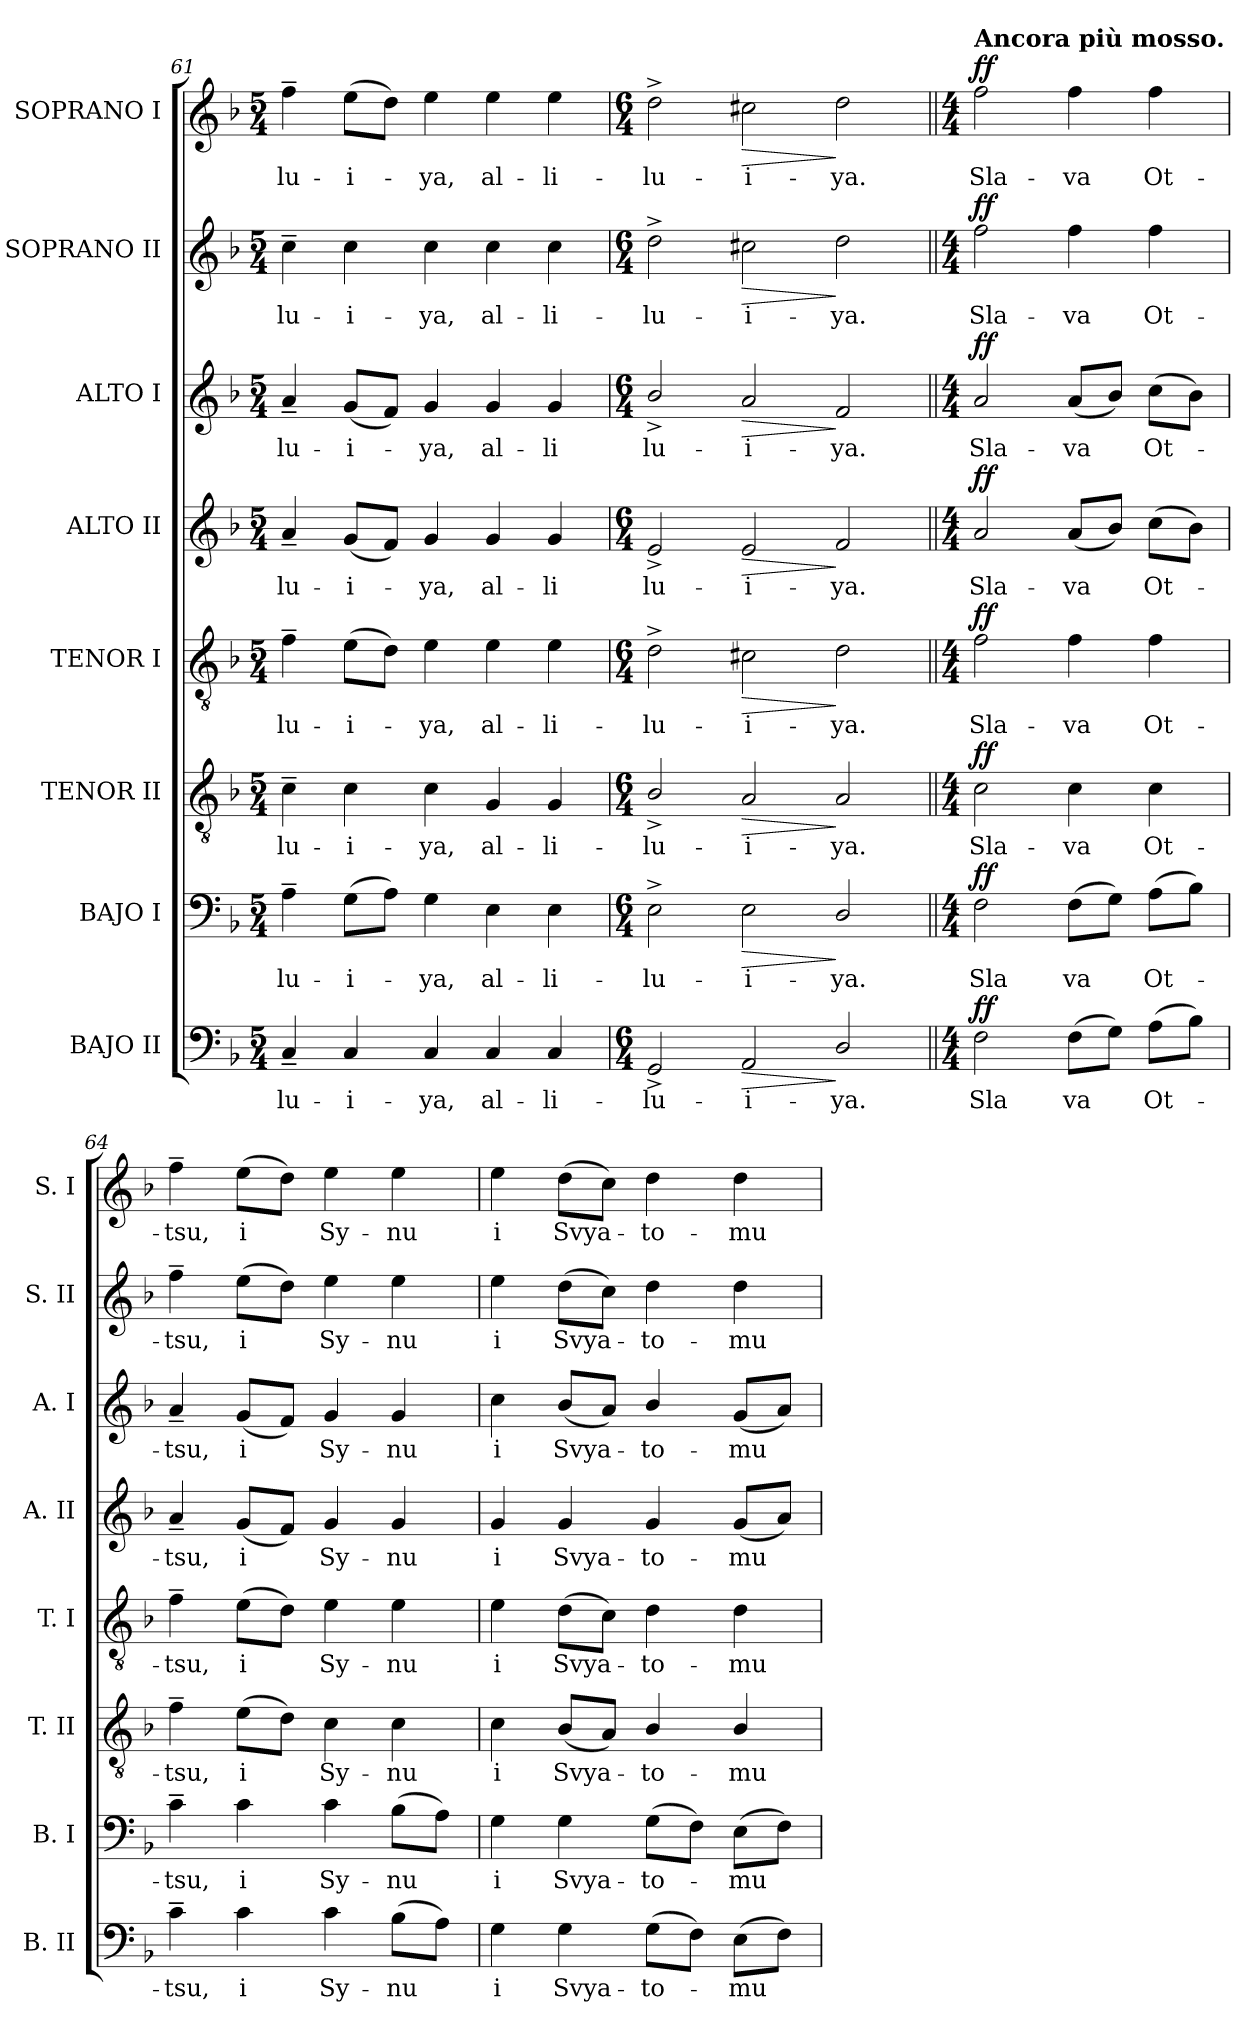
**kern	**text	**dynam	**kern	**text	**dynam	**kern	**text	**dynam	**kern	**text	**dynam	**kern	**text	**dynam	**kern	**text	**dynam	**kern	**text	**dynam	**kern	**text	**dynam
*part8	*part8	*part8	*part7	*part7	*part7	*part6	*part6	*part6	*part5	*part5	*part5	*part4	*part4	*part4	*part3	*part3	*part3	*part2	*part2	*part2	*part1	*part1	*part1
*staff8	*staff8	*staff8	*staff7	*staff7	*staff7	*staff6	*staff6	*staff6	*staff5	*staff5	*staff5	*staff4	*staff4	*staff4	*staff3	*staff3	*staff3	*staff2	*staff2	*staff2	*staff1	*staff1	*staff1
*I"BAJO II	*	*	*I"BAJO I	*	*	*I"TENOR II	*	*	*I"TENOR I	*	*	*I"ALTO II	*	*	*I"ALTO I	*	*	*I"SOPRANO II	*	*	*I"SOPRANO I	*	*
*I'B. II	*	*	*I'B. I	*	*	*I'T. II	*	*	*I'T. I	*	*	*I'A. II	*	*	*I'A. I	*	*	*I'S. II	*	*	*I'S. I	*	*
*clefF4	*	*	*clefF4	*	*	*clefGv2	*	*	*clefGv2	*	*	*clefG2	*	*	*clefG2	*	*	*clefG2	*	*	*clefG2	*	*
*	*	*	*	*	*	*ITrd7c12	*	*	*ITrd7c12	*	*	*	*	*	*	*	*	*	*	*	*	*	*
*k[b-]	*	*	*k[b-]	*	*	*k[b-]	*	*	*k[b-]	*	*	*k[b-]	*	*	*k[b-]	*	*	*k[b-]	*	*	*k[b-]	*	*
*F:	*	*	*F:	*	*	*F:	*	*	*F:	*	*	*F:	*	*	*F:	*	*	*F:	*	*	*F:	*	*
*M5/4	*	*	*M5/4	*	*	*M5/4	*	*	*M5/4	*	*	*M5/4	*	*	*M5/4	*	*	*M5/4	*	*	*M5/4	*	*
=61	=61	=61	=61	=61	=61	=61	=61	=61	=61	=61	=61	=61	=61	=61	=61	=61	=61	=61	=61	=61	=61	=61	=61
!	!LO:LY:b	!	!	!LO:LY:b	!	!	!LO:LY:b	!	!	!LO:LY:b	!	!	!LO:LY:b	!	!	!LO:LY:b	!	!	!LO:LY:b	!	!	!LO:LY:b	!
4C~</	-lu-	.	4A~>\	-lu-	.	4C~>\	-lu-	.	4F~>\	-lu-	.	4a~</	-lu-	.	4a~</	-lu-	.	4cc~>\	-lu-	.	4ff~>\	-lu-	.
!	!LO:LY:b	!	!	!LO:LY:b	!	!	!LO:LY:b	!	!	!LO:LY:b	!	!	!LO:LY:b	!	!	!LO:LY:b	!	!	!LO:LY:b	!	!	!LO:LY:b	!
4C/	-i-	.	(>8G\L	-i-	.	4C\	-i-	.	(>8E\L	-i-	.	(<8g/L	-i-	.	(<8g/L	-i-	.	4cc\	-i-	.	(>8ee\L	-i-	.
.	.	.	8A\J)	.	.	.	.	.	8D\J)	.	.	8f/J)	.	.	8f/J)	.	.	.	.	.	8dd\J)	.	.
!	!LO:LY:b	!	!	!LO:LY:b	!	!	!LO:LY:b	!	!	!LO:LY:b	!	!	!LO:LY:b	!	!	!LO:LY:b	!	!	!LO:LY:b	!	!	!LO:LY:b	!
4C/	-ya,	.	4G\	-ya,	.	4C\	-ya,	.	4E\	-ya,	.	4g/	-ya,	.	4g/	-ya,	.	4cc\	-ya,	.	4ee\	-ya,	.
!	!LO:LY:b	!	!	!LO:LY:b	!	!	!LO:LY:b	!	!	!LO:LY:b	!	!	!LO:LY:b	!	!	!LO:LY:b	!	!	!LO:LY:b	!	!	!LO:LY:b	!
4C/	al-	.	4E\	al-	.	4GG/	al-	.	4E\	al-	.	4g/	al-	.	4g/	al-	.	4cc\	al-	.	4ee\	al-	.
!	!LO:LY:b	!	!	!LO:LY:b	!	!	!LO:LY:b	!	!	!LO:LY:b	!	!	!LO:LY:b	!	!	!LO:LY:b	!	!	!LO:LY:b	!	!	!LO:LY:b	!
4C/	-li-	.	4E\	-li-	.	4GG/	-li-	.	4E\	-li-	.	4g/	-li	.	4g/	-li	.	4cc\	-li-	.	4ee\	-li-	.
=62	=62	=62	=62	=62	=62	=62	=62	=62	=62	=62	=62	=62	=62	=62	=62	=62	=62	=62	=62	=62	=62	=62	=62
*M6/4	*	*	*M6/4	*	*	*M6/4	*	*	*M6/4	*	*	*M6/4	*	*	*M6/4	*	*	*M6/4	*	*	*M6/4	*	*
!	!LO:LY:b	!	!	!LO:LY:b	!	!	!LO:LY:b	!	!	!LO:LY:b	!	!	!LO:LY:b	!	!	!LO:LY:b	!	!	!LO:LY:b	!	!	!LO:LY:b	!
2GG^</	-lu-	.	2E^>\	-lu-	.	2BB-^>/	-lu-	.	2D^>\	-lu-	.	2e^</	lu-	.	2b-^>/	lu-	.	2dd^>\	-lu-	.	2dd^>\	-lu-	.
!	!LO:LY:b	!LO:HP:b	!	!LO:LY:b	!LO:HP:b	!	!LO:LY:b	!LO:HP:b	!	!LO:LY:b	!LO:HP:b	!	!LO:LY:b	!LO:HP:b	!	!LO:LY:b	!LO:HP:b	!	!LO:LY:b	!LO:HP:b	!	!LO:LY:b	!LO:HP:b
2AA/	-i-	>	2E\	-i-	>	2AA/	-i-	>	2C#X\	-i-	>	2e/	-i-	>	2a/	-i-	>	2cc#X\	-i-	>	2cc#X\	-i-	>
!	!LO:LY:b	!	!	!LO:LY:b	!	!	!LO:LY:b	!	!	!LO:LY:b	!	!	!LO:LY:b	!	!	!LO:LY:b	!	!	!LO:LY:b	!	!	!LO:LY:b	!
2D/	-ya.	]	2D/	-ya.	]	2AA/	ya.	]	2D\	-ya.	]	2f/	-ya.	]	2f/	-ya.	]	2dd\	-ya.	]	2dd\	-ya.	]
=63||	=63||	=63||	=63||	=63||	=63||	=63||	=63||	=63||	=63||	=63||	=63||	=63||	=63||	=63||	=63||	=63||	=63||	=63||	=63||	=63||	=63||	=63||	=63||
*M4/4	*	*	*M4/4	*	*	*M4/4	*	*	*M4/4	*	*	*M4/4	*	*	*M4/4	*	*	*M4/4	*	*	*M4/4	*	*
!	!	!	!	!	!	!	!	!	!	!	!	!	!	!	!	!	!	!	!	!	!LO:TX:a:B:t=Ancora più mosso.	!	!
!	!LO:LY:b	!LO:DY:a	!	!LO:LY:b	!LO:DY:a	!	!LO:LY:b	!LO:DY:a	!	!LO:LY:b	!LO:DY:a	!	!LO:LY:b	!LO:DY:a	!	!LO:LY:b	!LO:DY:a	!	!LO:LY:b	!LO:DY:a	!	!LO:LY:b	!LO:DY:a
2F\	Sla	ff	2F\	Sla	ff	2C\	Sla-	ff	2F\	Sla-	ff	2a/	Sla-	ff	2a/	Sla-	ff	2ff\	Sla-	ff	2ff\	Sla-	ff
!	!LO:LY:b	!	!	!LO:LY:b	!	!	!LO:LY:b	!	!	!LO:LY:b	!	!	!LO:LY:b	!	!	!LO:LY:b	!	!	!LO:LY:b	!	!	!LO:LY:b	!
(>8F\L	va	.	(>8F\L	va	.	4C\	-va	.	4F\	-va	.	(<8a/L	-va	.	(<8a/L	-va	.	4ff\	-va	.	4ff\	-va	.
8G\J)	.	.	8G\J)	.	.	.	.	.	.	.	.	8b-/J)	.	.	8b-/J)	.	.	.	.	.	.	.	.
!	!LO:LY:b	!	!	!LO:LY:b	!	!	!LO:LY:b	!	!	!LO:LY:b	!	!	!LO:LY:b	!	!	!LO:LY:b	!	!	!LO:LY:b	!	!	!LO:LY:b	!
(>8A\L	Ot-	.	(>8A\L	Ot-	.	4C\	Ot-	.	4F\	Ot-	.	(>8cc\L	Ot-	.	(>8cc\L	Ot-	.	4ff\	Ot-	.	4ff\	Ot-	.
8B-\J)	.	.	8B-\J)	.	.	.	.	.	.	.	.	8b-\J)	.	.	8b-\J)	.	.	.	.	.	.	.	.
=64	=64	=64	=64	=64	=64	=64	=64	=64	=64	=64	=64	=64	=64	=64	=64	=64	=64	=64	=64	=64	=64	=64	=64
!	!LO:LY:b	!	!	!LO:LY:b	!	!	!LO:LY:b	!	!	!LO:LY:b	!	!	!LO:LY:b	!	!	!LO:LY:b	!	!	!LO:LY:b	!	!	!LO:LY:b	!
4c~>\	-tsu,	.	4c~>\	-tsu,	.	4F~>\	-tsu,	.	4F~>\	-tsu,	.	4a~</	-tsu,	.	4a~</	-tsu,	.	4ff~>\	-tsu,	.	4ff~>\	-tsu,	.
!	!LO:LY:b	!	!	!LO:LY:b	!	!	!LO:LY:b	!	!	!LO:LY:b	!	!	!LO:LY:b	!	!	!LO:LY:b	!	!	!LO:LY:b	!	!	!LO:LY:b	!
4c\	i	.	4c\	i	.	(>8E\L	i	.	(>8E\L	i	.	(<8g/L	i	.	(<8g/L	i	.	(>8ee\L	i	.	(>8ee\L	i	.
.	.	.	.	.	.	8D\J)	.	.	8D\J)	.	.	8f/J)	.	.	8f/J)	.	.	8dd\J)	.	.	8dd\J)	.	.
!	!LO:LY:b	!	!	!LO:LY:b	!	!	!LO:LY:b	!	!	!LO:LY:b	!	!	!LO:LY:b	!	!	!LO:LY:b	!	!	!LO:LY:b	!	!	!LO:LY:b	!
4c\	Sy-	.	4c\	Sy-	.	4C\	Sy-	.	4E\	Sy-	.	4g/	Sy-	.	4g/	Sy-	.	4ee\	Sy-	.	4ee\	Sy-	.
!	!LO:LY:b	!	!	!LO:LY:b	!	!	!LO:LY:b	!	!	!LO:LY:b	!	!	!LO:LY:b	!	!	!LO:LY:b	!	!	!LO:LY:b	!	!	!LO:LY:b	!
(>8B-\L	-nu	.	(>8B-\L	-nu	.	4C\	-nu	.	4E\	-nu	.	4g/	-nu	.	4g/	-nu	.	4ee\	-nu	.	4ee\	-nu	.
8A\J)	.	.	8A\J)	.	.	.	.	.	.	.	.	.	.	.	.	.	.	.	.	.	.	.	.
=65	=65	=65	=65	=65	=65	=65	=65	=65	=65	=65	=65	=65	=65	=65	=65	=65	=65	=65	=65	=65	=65	=65	=65
!	!LO:LY:b	!	!	!LO:LY:b	!	!	!LO:LY:b	!	!	!LO:LY:b	!	!	!LO:LY:b	!	!	!LO:LY:b	!	!	!LO:LY:b	!	!	!LO:LY:b	!
4G\	i	.	4G\	i	.	4C\	i	.	4E\	i	.	4g/	i	.	4cc\	i	.	4ee\	i	.	4ee\	i	.
!	!LO:LY:b	!	!	!LO:LY:b	!	!	!LO:LY:b	!	!	!LO:LY:b	!	!	!LO:LY:b	!	!	!LO:LY:b	!	!	!LO:LY:b	!	!	!LO:LY:b	!
4G\	Svya-	.	4G\	Svya-	.	(<8BB-/L	Svya-	.	(>8D\L	Svya-	.	4g/	Svya-	.	(<8b-/L	Svya-	.	(>8dd\L	Svya-	.	(>8dd\L	Svya-	.
.	.	.	.	.	.	8AA/J)	.	.	8C\J)	.	.	.	.	.	8a/J)	.	.	8cc\J)	.	.	8cc\J)	.	.
!	!LO:LY:b	!	!	!LO:LY:b	!	!	!LO:LY:b	!	!	!LO:LY:b	!	!	!LO:LY:b	!	!	!LO:LY:b	!	!	!LO:LY:b	!	!	!LO:LY:b	!
(>8G\L	-to-	.	(>8G\L	-to-	.	4BB-/	-to-	.	4D\	-to-	.	4g/	-to-	.	4b-/	-to-	.	4dd\	-to-	.	4dd\	-to-	.
8F\J)	.	.	8F\J)	.	.	.	.	.	.	.	.	.	.	.	.	.	.	.	.	.	.	.	.
!	!LO:LY:b	!	!	!LO:LY:b	!	!	!LO:LY:b	!	!	!LO:LY:b	!	!	!LO:LY:b	!	!	!LO:LY:b	!	!	!LO:LY:b	!	!	!LO:LY:b	!
(>8E\L	-mu	.	(>8E\L	-mu	.	4BB-/	-mu	.	4D\	-mu	.	(<8g/L	-mu	.	(<8g/L	-mu	.	4dd\	-mu	.	4dd\	-mu	.
8F\J)	.	.	8F\J)	.	.	.	.	.	.	.	.	8a/J)	.	.	8a/J)	.	.	.	.	.	.	.	.
=	=	=	=	=	=	=	=	=	=	=	=	=	=	=	=	=	=	=	=	=	=	=	=
*-	*-	*-	*-	*-	*-	*-	*-	*-	*-	*-	*-	*-	*-	*-	*-	*-	*-	*-	*-	*-	*-	*-	*-
